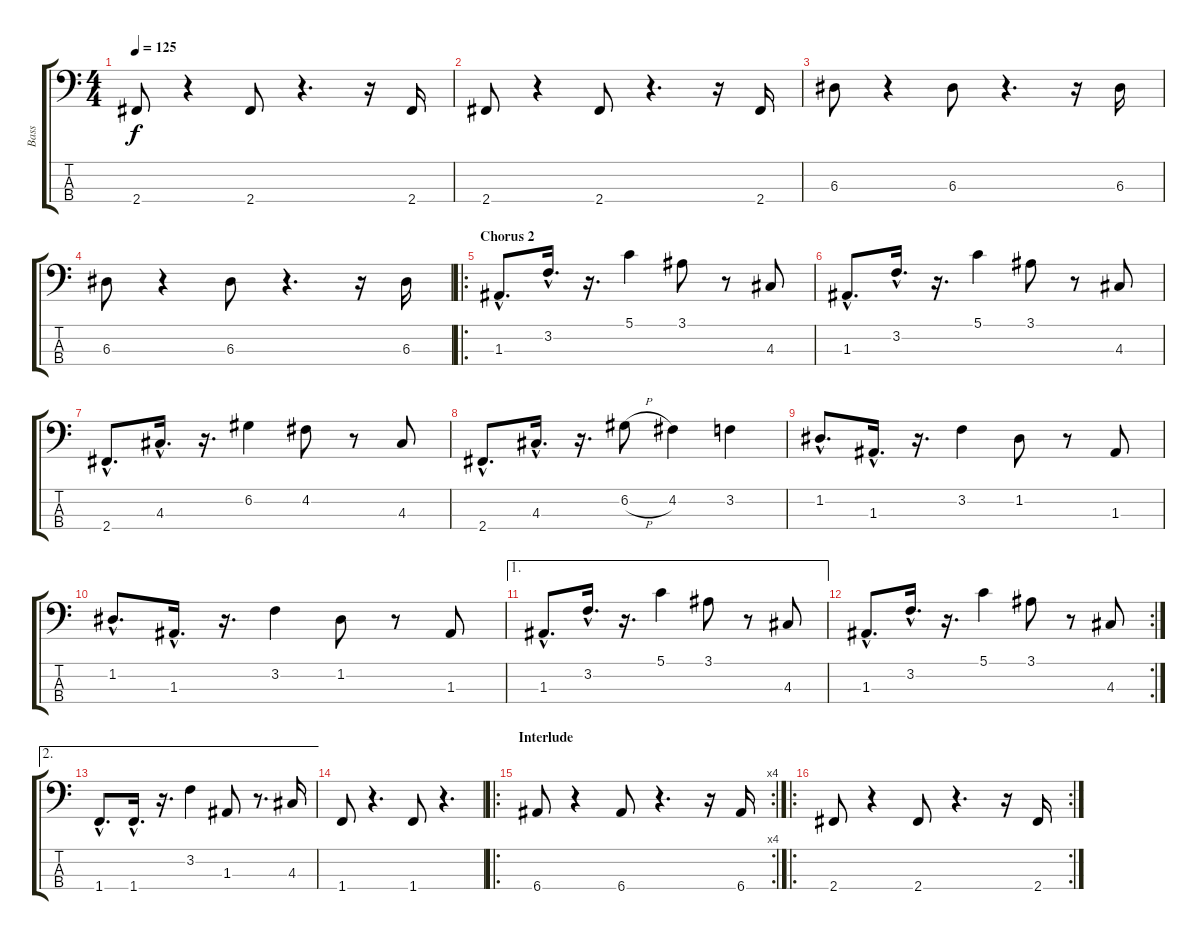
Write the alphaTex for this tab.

\track ("Bass" "Bass") {instrument electricbassfinger}
\staff {score tabs}
\tuning (G2 D2 A1 E1) {hide}
\ts (4 4)
\tempo 125
\clef f4
\ks c
2.4.8{dy f} r.4 2.4.8 r.4{d} r.16 2.4.16 |
2.4.8 r.4 2.4.8 r.4{d} r.16 2.4.16 |
6.3.8 r.4 6.3.8 r.4{d} r.16 6.3.16 |
6.3.8 r.4 6.3.8 r.4{d} r.16 6.3.16 |
\ro
\section ("" "Chorus 2")
1.3{hac}.8{d} 3.2{hac}.16{d} r.16{d} 5.1.4 3.1.8 r.8 4.3.8 |
1.3{hac}.8{d} 3.2{hac}.16{d} r.16{d} 5.1.4 3.1.8 r.8 4.3.8 |
2.4{hac}.8{d} 4.3{hac}.16{d} r.16{d} 6.2.4 4.2.8 r.8 4.3.8 |
2.4{hac}.8{d} 4.3{hac}.16{d} r.16{d} 6.2{h}.8 4.2.4 3.2.4 |
1.2{hac}.8{d} 1.3{hac}.16{d} r.16{d} 3.2.4 1.2.8 r.8 1.3.8 |
1.2{hac}.8{d} 1.3{hac}.16{d} r.16{d} 3.2.4 1.2.8 r.8 1.3.8 |
\ae 1
1.3{hac}.8{d} 3.2{hac}.16{d} r.16{d} 5.1.4 3.1.8 r.8 4.3.8 |
\rc 2
1.3{hac}.8{d} 3.2{hac}.16{d} r.16{d} 5.1.4 3.1.8 r.8 4.3.8 |
\ae 2
1.4{hac}.8{d} 1.4{hac}.16{d} r.16{d} 3.2.4 1.3.8 r.8{d} 4.3.16 |
1.4.8 r.4{d} 1.4.8 r.4{d} |
\ro
\rc 4
\section ("" "Interlude")
6.4.8 r.4 6.4.8 r.4{d} r.16 6.4.16 |
\ro
\rc 2
2.4.8 r.4 2.4.8 r.4{d} r.16 2.4.16
